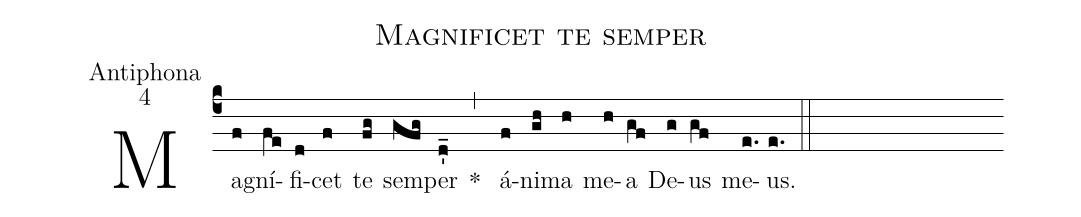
name:Magnificet te semper;
office-part:Antiphona;
mode:4;
%%
(c4)Ma(f)gní(fe)fi(d)cet(f) te(fg) sem(gfg)per(d'_) * (,) á(f)ni(gh)ma(h) me(h)a(gf) De(g)us(gf) me(e.)us.(e.::)
